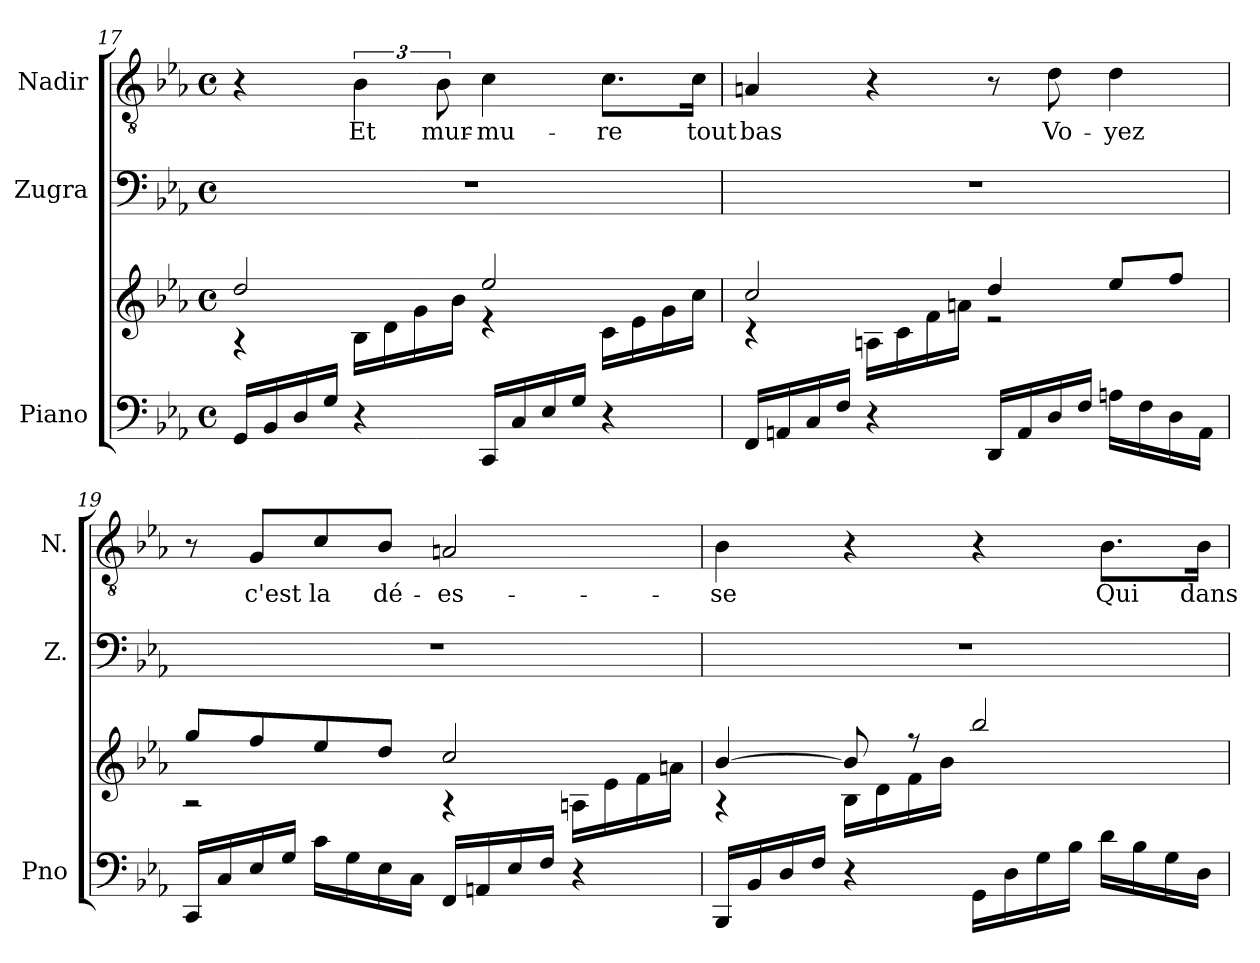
**kern	**kern	**kern	**kern	**text
*part3	*part3	*part2	*part1	*part1
*staff4	*staff3	*staff2	*staff1	*staff1
*I"Piano	*	*I"Zugra	*I"Nadir	*
*I'Pno	*	*I'Z.	*I'N.	*
!!LO:PB:g=z
*clefF4	*clefG2	*clefF4	*clefGv2	*
*k[b-e-a-]	*k[b-e-a-]	*k[b-e-a-]	*k[b-e-a-]	*
*M4/4	*M4/4	*M4/4	*M4/4	*
*met(c)	*met(c)	*met(c)	*met(c)	*
=17	=17	=17	=17	=17
*	*^	*	*	*
16GG/LL	2dd/	4r	1r	4r	.
16BB-/	.	.	.	.	.
16D/	.	.	.	.	.
16G/JJ	.	.	.	.	.
4r	.	16B-\LL	.	6B-\	Et
.	.	16d\	.	.	.
.	.	16g\	.	.	.
.	.	.	.	12B-\	mur-
.	.	16b-\JJ	.	.	.
16CC/LL	2ee-/	4r	.	4c\	-mu-
16C/	.	.	.	.	.
16E-/	.	.	.	.	.
16G/JJ	.	.	.	.	.
4r	.	16c\LL	.	8.c\L	-re
.	.	16e-\	.	.	.
.	.	16g\	.	.	.
.	.	16cc\JJ	.	16c\Jk	tout
=18	=18	=18	=18	=18	=18
16FF/LL	2cc/	4r	1r	4An/	bas
16AAn/	.	.	.	.	.
16C/	.	.	.	.	.
16F/JJ	.	.	.	.	.
4r	.	16An\LL	.	4r	.
.	.	16c\	.	.	.
.	.	16f\	.	.	.
.	.	16an\JJ	.	.	.
16DD/LL	4dd/	2r	.	8r	.
16AA/	.	.	.	.	.
16D/	.	.	.	8d\	Vo-
16F/JJ	.	.	.	.	.
16An\LL	8ee-/L	.	.	4d\	-yez
16F\	.	.	.	.	.
16D\	8ff/J	.	.	.	.
16AA\JJ	.	.	.	.	.
=19	=19	=19	=19	=19	=19
16CC/LL	8gg/L	2r	1r	8r	.
16C/	.	.	.	.	.
16E-/	8ff/	.	.	8G/L	c'est
16G/JJ	.	.	.	.	.
16c\LL	8ee-/	.	.	8c/	la
16G\	.	.	.	.	.
16E-\	8dd/J	.	.	8B-/J	dé-
16C\JJ	.	.	.	.	.
16FF/LL	2cc/	4r	.	2An/	-es-
16AAn/	.	.	.	.	.
16E-/	.	.	.	.	.
16F/JJ	.	.	.	.	.
4r	.	16An\LL	.	.	.
.	.	16e-\	.	.	.
.	.	16f\	.	.	.
.	.	16an\JJ	.	.	.
!!LO:LB:g=z
=20	=20	=20	=20	=20	=20
16BBB-/LL	[4b-/	4r	1r	4B-\	-se
16BB-/	.	.	.	.	.
16D/	.	.	.	.	.
16F/JJ	.	.	.	.	.
4r	8b-/]	16B-\LL	.	4r	.
.	.	16d\	.	.	.
.	8r	16f\	.	.	.
.	.	16b-\JJ	.	.	.
16GG\LL	2bb-/	2ryy	.	4r	.
16D\	.	.	.	.	.
16G\	.	.	.	.	.
16B-\JJ	.	.	.	.	.
16d\LL	.	.	.	8.B-\L	Qui
16B-\	.	.	.	.	.
16G\	.	.	.	.	.
16D\JJ	.	.	.	16B-\Jk	dans
*	*v	*v	*	*	*
=	=	=	=	=
*-	*-	*-	*-	*-
